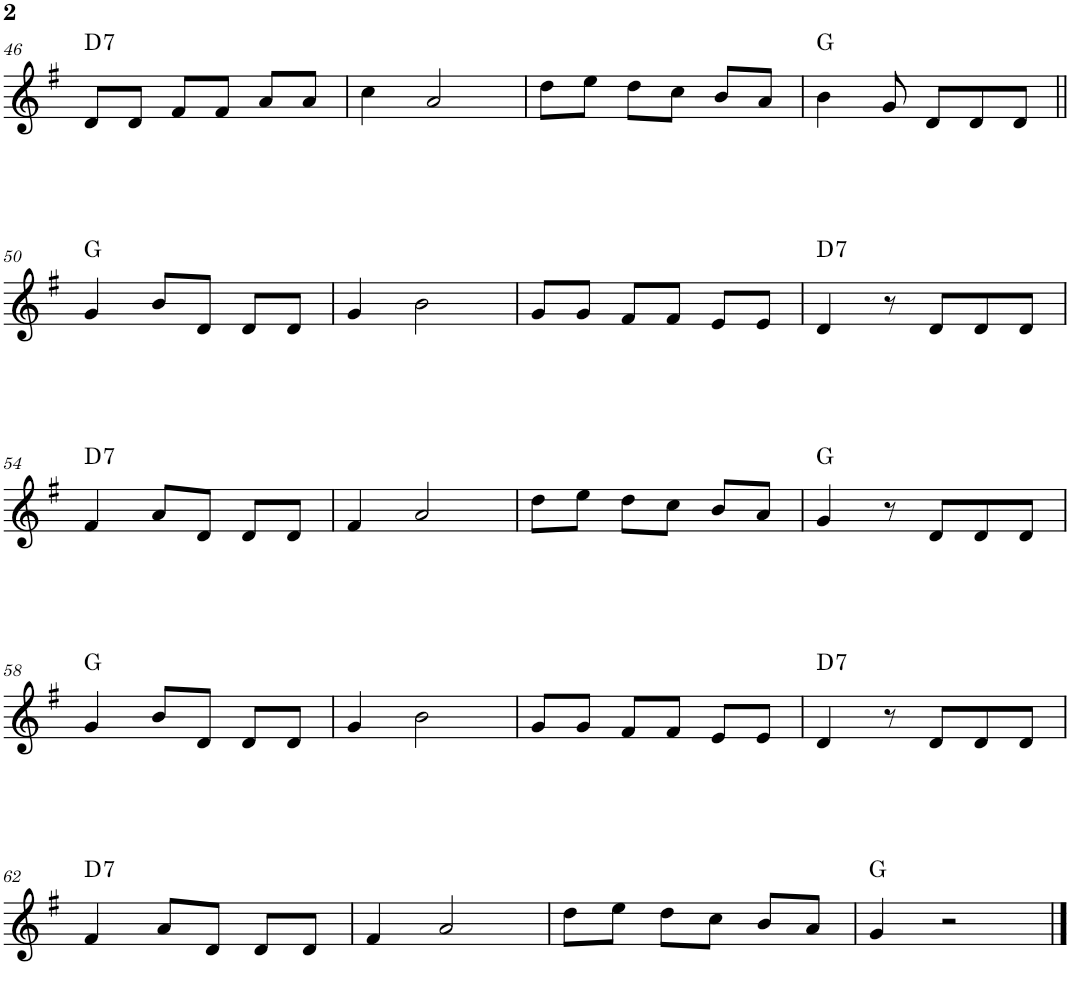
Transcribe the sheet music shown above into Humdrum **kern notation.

**kern	**harte
*part1	*part1
*staff1	*
*I"Piano	*
*I'Pno.	*
!!LO:PB:g=z
*clefG2	*
*k[f#]	*
*M3/4	*
=46	=46
!	!LO:H:kt=7
8d/L	D:7
8d/J	.
8f#/L	.
8f#/J	.
8a/L	.
8a/J	.
=47	=47
4cc\	.
2a/	.
=48	=48
8dd\L	.
8ee\J	.
8dd\L	.
8cc\J	.
8b/L	.
8a/J	.
=49	=49
4b\	G:maj
8g/	.
8d/L	.
8d/	.
8d/J	.
!!LO:LB:g=z
=50||	=50||
4g/	G:maj
8b/L	.
8d/J	.
8d/L	.
8d/J	.
=51	=51
4g/	.
2b\	.
=52	=52
8g/L	.
8g/J	.
8f#/L	.
8f#/J	.
8e/L	.
8e/J	.
=53	=53
!	!LO:H:kt=7
4d/	D:7
8r	.
8d/L	.
8d/	.
8d/J	.
!!LO:LB:g=z
=54	=54
!	!LO:H:kt=7
4f#/	D:7
8a/L	.
8d/J	.
8d/L	.
8d/J	.
=55	=55
4f#/	.
2a/	.
=56	=56
8dd\L	.
8ee\J	.
8dd\L	.
8cc\J	.
8b/L	.
8a/J	.
=57	=57
4g/	G:maj
8r	.
8d/L	.
8d/	.
8d/J	.
!!LO:LB:g=z
=58	=58
4g/	G:maj
8b/L	.
8d/J	.
8d/L	.
8d/J	.
=59	=59
4g/	.
2b\	.
=60	=60
8g/L	.
8g/J	.
8f#/L	.
8f#/J	.
8e/L	.
8e/J	.
=61	=61
!	!LO:H:kt=7
4d/	D:7
8r	.
8d/L	.
8d/	.
8d/J	.
!!LO:LB:g=z
=62	=62
!	!LO:H:kt=7
4f#/	D:7
8a/L	.
8d/J	.
8d/L	.
8d/J	.
=63	=63
4f#/	.
2a/	.
=64	=64
8dd\L	.
8ee\J	.
8dd\L	.
8cc\J	.
8b/L	.
8a/J	.
=65	=65
4g/	G:maj
2r	.
==	==
*-	*-
